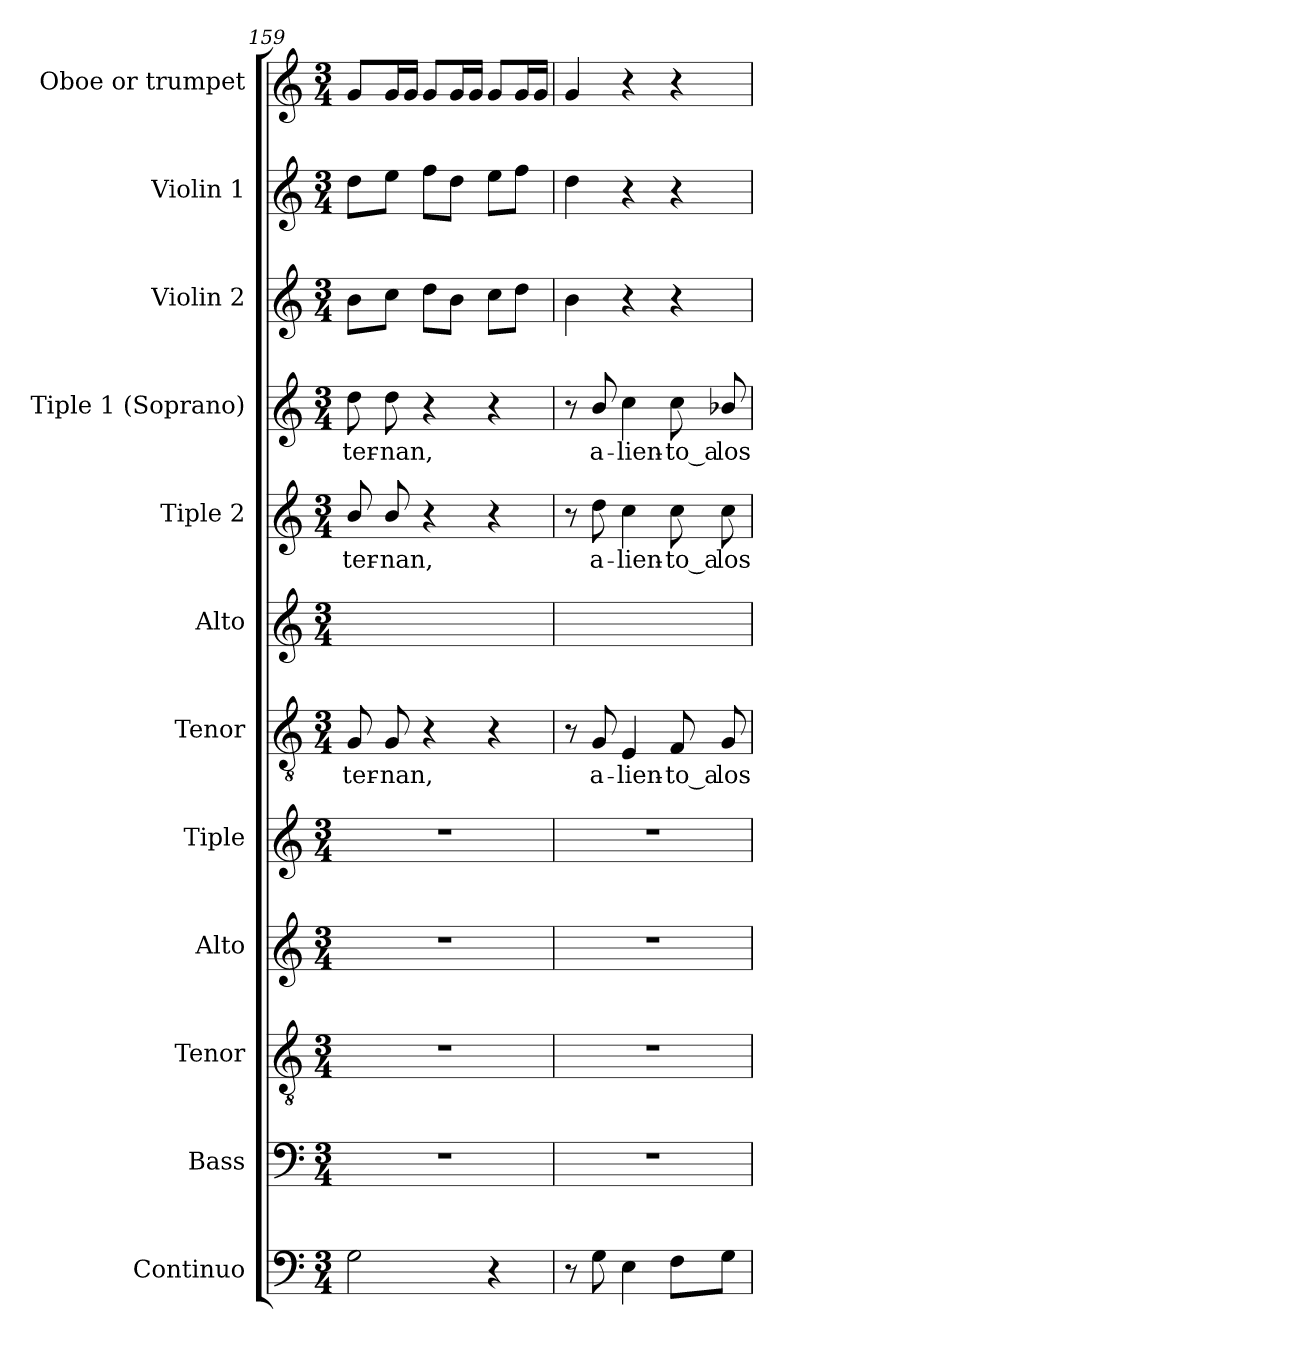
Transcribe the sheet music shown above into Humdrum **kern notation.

**kern	**kern	**kern	**kern	**kern	**kern	**text	**kern	**kern	**text	**kern	**text	**kern	**kern	**kern
*part12	*part11	*part10	*part9	*part8	*part7	*part7	*part6	*part5	*part5	*part4	*part4	*part3	*part2	*part1
*staff12	*staff11	*staff10	*staff9	*staff8	*staff7	*staff7	*staff6	*staff5	*staff5	*staff4	*staff4	*staff3	*staff2	*staff1
*I"Continuo	*I"Bass	*I"Tenor	*I"Alto	*I"Tiple	*I"Tenor	*	*I"Alto	*I"Tiple 2	*	*I"Tiple 1 (Soprano)	*	*I"Violin 2	*I"Violin 1	*I"Oboe or trumpet
*	*I'B.	*I'T.	*I'A.	*	*I'T.	*	*I'A.	*	*	*I'S1.	*	*I'Vln. 2	*I'Vln. 1	*I'Ob.
*clefF4	*clefF4	*clefGv2	*clefG2	*clefG2	*clefGv2	*	*clefG2	*clefG2	*	*clefG2	*	*clefG2	*clefG2	*clefG2
*	*	*ITrd7c12	*	*	*ITrd7c12	*	*	*	*	*	*	*	*	*
*k[]	*k[]	*k[]	*k[]	*k[]	*k[]	*	*k[]	*k[]	*	*k[]	*	*k[]	*k[]	*k[]
*C:	*C:	*C:	*C:	*C:	*C:	*	*C:	*C:	*	*C:	*	*C:	*C:	*C:
*M3/4	*M3/4	*M3/4	*M3/4	*M3/4	*M3/4	*	*M3/4	*M3/4	*	*M3/4	*	*M3/4	*M3/4	*M3/4
=159	=159	=159	=159	=159	=159	=159	=159	=159	=159	=159	=159	=159	=159	=159
!	!LO:N:vis=1	!LO:N:vis=1	!LO:N:vis=1	!LO:N:vis=1	!	!	!	!	!	!	!	!	!	!
!	!	!	!	!	!	!LO:LY:b:color=#000000	!LO:N:vis=1	!	!	!	!	!	!	!
!	!	!	!	!	!	!	!	!	!LO:LY:b:color=#000000	!	!	!	!	!
!	!	!	!	!	!	!	!	!	!	!	!LO:LY:b:color=#000000	!	!	!
2Gi\	2.r	2.r	2.r	2.r	8GGi/	-ter-	2.ryy	8bi/	-ter-	8ddi\	-ter-	8bi\L	8ddi\L	8gi/L
!	!	!	!	!	!	!LO:LY:b:color=#000000	!	!	!	!	!	!	!	!
!	!	!	!	!	!	!	!	!	!LO:LY:b:color=#000000	!	!	!	!	!
!	!	!	!	!	!	!	!	!	!	!	!LO:LY:b:color=#000000	!	!	!
.	.	.	.	.	8GGi/	-nan,	.	8bi/	-nan,	8ddi\	-nan,	8cci\J	8eei\J	16gi/L
.	.	.	.	.	.	.	.	.	.	.	.	.	.	16gi/JJ
.	.	.	.	.	4r	.	.	4r	.	4r	.	8ddi\L	8ffi\L	8gi/L
.	.	.	.	.	.	.	.	.	.	.	.	8bi\J	8ddi\J	16gi/L
.	.	.	.	.	.	.	.	.	.	.	.	.	.	16gi/JJ
4r	.	.	.	.	4r	.	.	4r	.	4r	.	8cci\L	8eei\L	8gi/L
.	.	.	.	.	.	.	.	.	.	.	.	8ddi\J	8ffi\J	16gi/L
.	.	.	.	.	.	.	.	.	.	.	.	.	.	16gi/JJ
!!LO:PB:g=z
=160	=160	=160	=160	=160	=160	=160	=160	=160	=160	=160	=160	=160	=160	=160
!	!LO:N:vis=1	!LO:N:vis=1	!LO:N:vis=1	!LO:N:vis=1	!	!	!LO:N:vis=1	!	!	!	!	!	!	!
8r	2.r	2.r	2.r	2.r	8r	.	2.ryy	8r	.	8r	.	4bi\	4ddi\	4gi/
!	!	!	!	!	!	!LO:LY:b:color=#000000	!	!	!	!	!	!	!	!
!	!	!	!	!	!	!	!	!	!LO:LY:b:color=#000000	!	!	!	!	!
!	!	!	!	!	!	!	!	!	!	!	!LO:LY:b:color=#000000	!	!	!
8Gi\	.	.	.	.	8GGi/	a-	.	8ddi\	a-	8bi/	a-	.	.	.
!	!	!	!	!	!	!LO:LY:b:color=#000000	!	!	!	!	!	!	!	!
!	!	!	!	!	!	!	!	!	!LO:LY:b:color=#000000	!	!	!	!	!
!	!	!	!	!	!	!	!	!	!	!	!LO:LY:b:color=#000000	!	!	!
4Ei\	.	.	.	.	4EEi/	-lien-	.	4cci\	-lien-	4cci\	-lien-	4r	4r	4r
!	!	!	!	!	!	!LO:LY:b:color=#000000	!	!	!	!	!	!	!	!
!	!	!	!	!	!	!	!	!	!LO:LY:b:color=#000000	!	!	!	!	!
!	!	!	!	!	!	!	!	!	!	!	!LO:LY:b:color=#000000	!	!	!
8Fi\L	.	.	.	.	8FFi/	-to_a	.	8cci\	-to_a	8cci\	-to_a	4r	4r	4r
!	!	!	!	!	!	!LO:LY:b:color=#000000	!	!	!	!	!	!	!	!
!	!	!	!	!	!	!	!	!	!LO:LY:b:color=#000000	!	!	!	!	!
!	!	!	!	!	!	!	!	!	!	!	!LO:LY:b:color=#000000	!	!	!
8Gi\J	.	.	.	.	8GGi/	los	.	8cci\	los	8b-Xi/	los	.	.	.
=	=	=	=	=	=	=	=	=	=	=	=	=	=	=
*-	*-	*-	*-	*-	*-	*-	*-	*-	*-	*-	*-	*-	*-	*-
